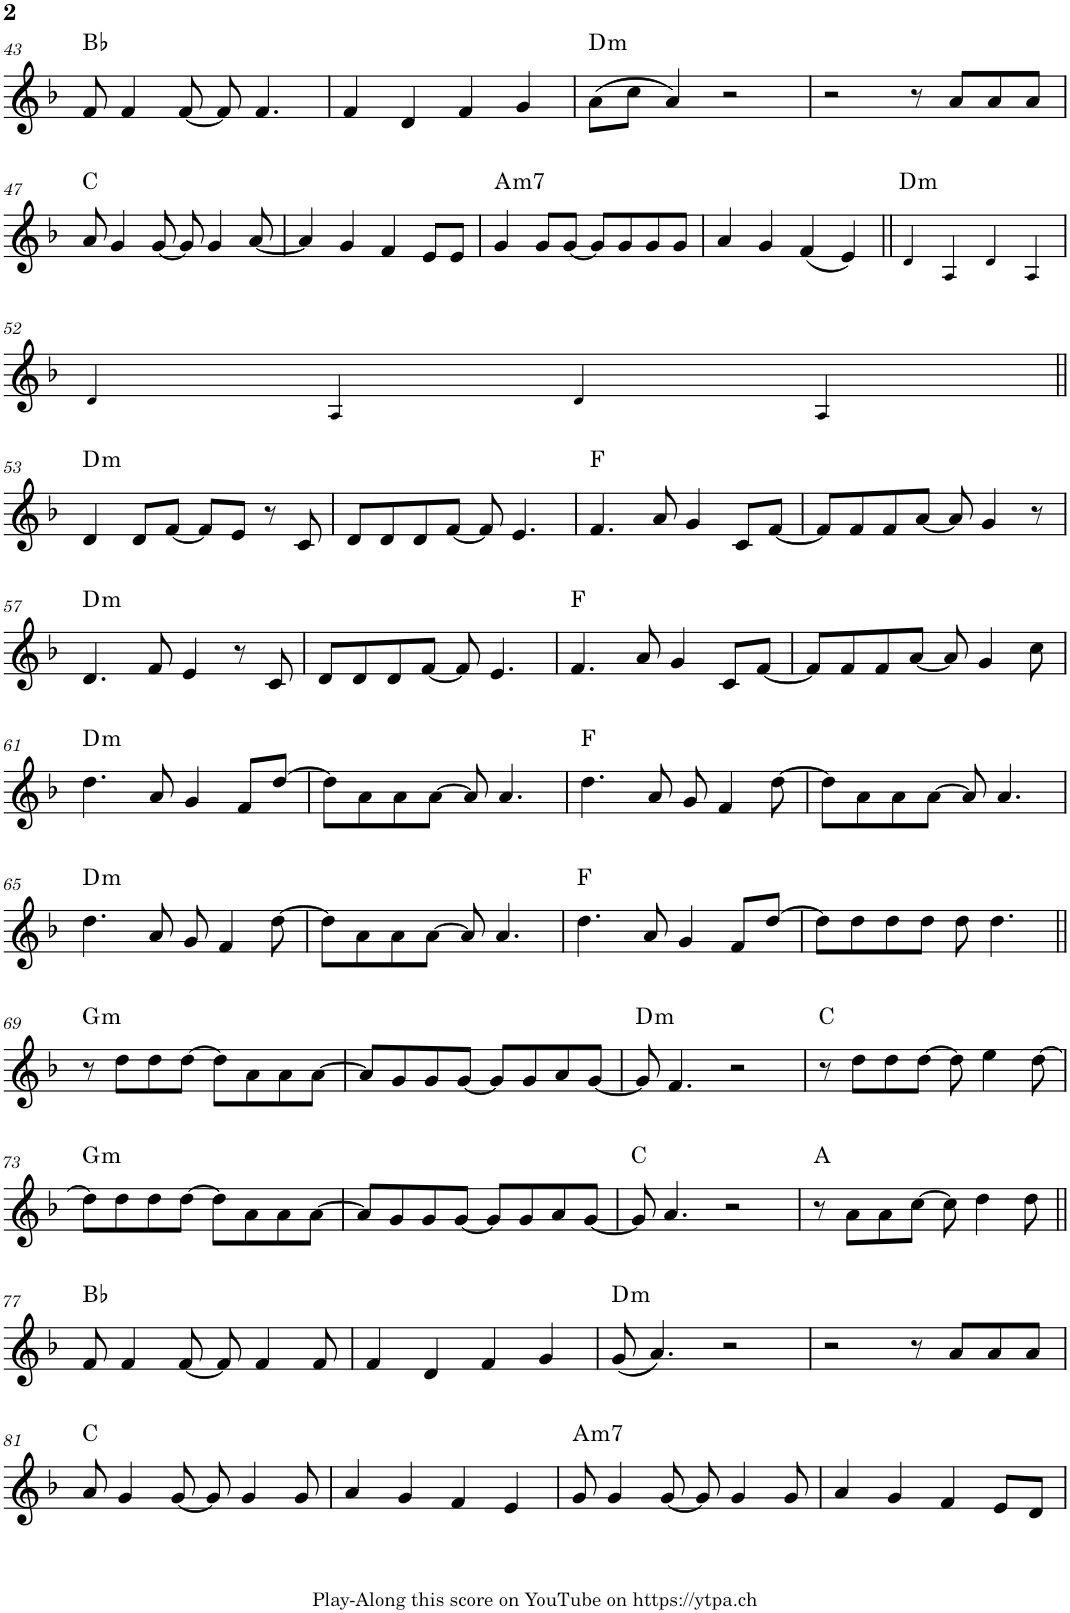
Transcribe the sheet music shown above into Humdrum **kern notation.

**kern	**harte
*part1	*part1
*staff1	*
*I"Piano	*
*I'Pno.	*
!!LO:PB:g=z
*clefG2	*
*k[b-]	*
*M4/4	*
=43	=43
8f/	Bb:maj
4f/	.
[8f/	.
8f/]	.
4.f/	.
=44	=44
4f/	.
4d/	.
4f/	.
4g/	.
=45	=45
!	!LO:H:kt=m
(8a\L	D:min
8cc\J	.
4a/)	.
2r	.
=46	=46
2r	.
8r	.
8a/L	.
8a/	.
8a/J	.
!!LO:LB:g=z
=47	=47
8a/	C:maj
4g/	.
[8g/	.
8g/]	.
4g/	.
[8a/	.
=48	=48
4a/]	.
4g/	.
4f/	.
8e/L	.
8e/J	.
=49	=49
!	!LO:H:kt=m7
4g/	A:min7
8g/L	.
[8g/J	.
8g/L]	.
8g/	.
8g/	.
8g/J	.
=50	=50
4a/	.
4g/	.
(4f/	.
4e/)	.
=51||	=51||
!	!LO:H:kt=m
4d!/	D:min
4A!/	.
4d!/	.
4A!/	.
!!LO:LB:g=z
=52	=52
4d!/	.
4A!/	.
4d!/	.
4A!/	.
!!LO:LB:g=z
=53||	=53||
!	!LO:H:kt=m
4d/	D:min
8d/L	.
[8f/J	.
8f/L]	.
8e/J	.
8r	.
8c/	.
=54	=54
8d/L	.
8d/	.
8d/	.
[8f/J	.
8f/]	.
4.e/	.
=55	=55
4.f/	F:maj
8a/	.
4g/	.
8c/L	.
[8f/J	.
=56	=56
8f/L]	.
8f/	.
8f/	.
[8a/J	.
8a/]	.
4g/	.
8r	.
!!LO:LB:g=z
=57	=57
!	!LO:H:kt=m
4.d/	D:min
8f/	.
4e/	.
8r	.
8c/	.
=58	=58
8d/L	.
8d/	.
8d/	.
[8f/J	.
8f/]	.
4.e/	.
=59	=59
4.f/	F:maj
8a/	.
4g/	.
8c/L	.
[8f/J	.
=60	=60
8f/L]	.
8f/	.
8f/	.
[8a/J	.
8a/]	.
4g/	.
8cc\	.
!!LO:LB:g=z
=61	=61
!	!LO:H:kt=m
4.dd\	D:min
8a/	.
4g/	.
8f/L	.
[8dd/J	.
=62	=62
8dd\L]	.
8a\	.
8a\	.
[8a\J	.
8a/]	.
4.a/	.
=63	=63
4.dd\	F:maj
8a/	.
8g/	.
4f/	.
[8dd\	.
=64	=64
8dd\L]	.
8a\	.
8a\	.
[8a\J	.
8a/]	.
4.a/	.
!!LO:LB:g=z
=65	=65
!	!LO:H:kt=m
4.dd\	D:min
8a/	.
8g/	.
4f/	.
[8dd\	.
=66	=66
8dd\L]	.
8a\	.
8a\	.
[8a\J	.
8a/]	.
4.a/	.
=67	=67
4.dd\	F:maj
8a/	.
4g/	.
8f/L	.
[8dd/J	.
=68	=68
8dd\L]	.
8dd\	.
8dd\	.
8dd\J	.
8dd\	.
4.dd\	.
!!LO:LB:g=z
=69||	=69||
!	!LO:H:kt=m
8r	G:min
8dd\L	.
8dd\	.
[8dd\J	.
8dd\L]	.
8a\	.
8a\	.
[8a\J	.
=70	=70
8a/L]	.
8g/	.
8g/	.
[8g/J	.
8g/L]	.
8g/	.
8a/	.
[8g/J	.
=71	=71
!	!LO:H:kt=m
8g/]	D:min
4.f/	.
2r	.
=72	=72
8r	C:maj
8dd\L	.
8dd\	.
[8dd\J	.
8dd\]	.
4ee\	.
[8dd\	.
!!LO:LB:g=z
=73	=73
!	!LO:H:kt=m
8dd\L]	G:min
8dd\	.
8dd\	.
[8dd\J	.
8dd\L]	.
8a\	.
8a\	.
[8a\J	.
=74	=74
8a/L]	.
8g/	.
8g/	.
[8g/J	.
8g/L]	.
8g/	.
8a/	.
[8g/J	.
=75	=75
8g/]	C:maj
4.a/	.
2r	.
=76	=76
8r	A:maj
8a\L	.
8a\	.
[8ccn\J	.
8cc\]	.
4dd\	.
8dd\	.
!!LO:LB:g=z
=77||	=77||
8f/	Bb:maj
4f/	.
[8f/	.
8f/]	.
4f/	.
8f/	.
=78	=78
4f/	.
4d/	.
4f/	.
4g/	.
=79	=79
!	!LO:H:kt=m
(8g/	D:min
4.a/)	.
2r	.
=80	=80
2r	.
8r	.
8a/L	.
8a/	.
8a/J	.
!!LO:LB:g=z
=81	=81
8a/	C:maj
4g/	.
[8g/	.
8g/]	.
4g/	.
8g/	.
=82	=82
4a/	.
4g/	.
4f/	.
4e/	.
=83	=83
!	!LO:H:kt=m7
8g/	A:min7
4g/	.
[8g/	.
8g/]	.
4g/	.
8g/	.
=84	=84
4a/	.
4g/	.
4f/	.
8e/L	.
8d/J	.
=	=
*-	*-
